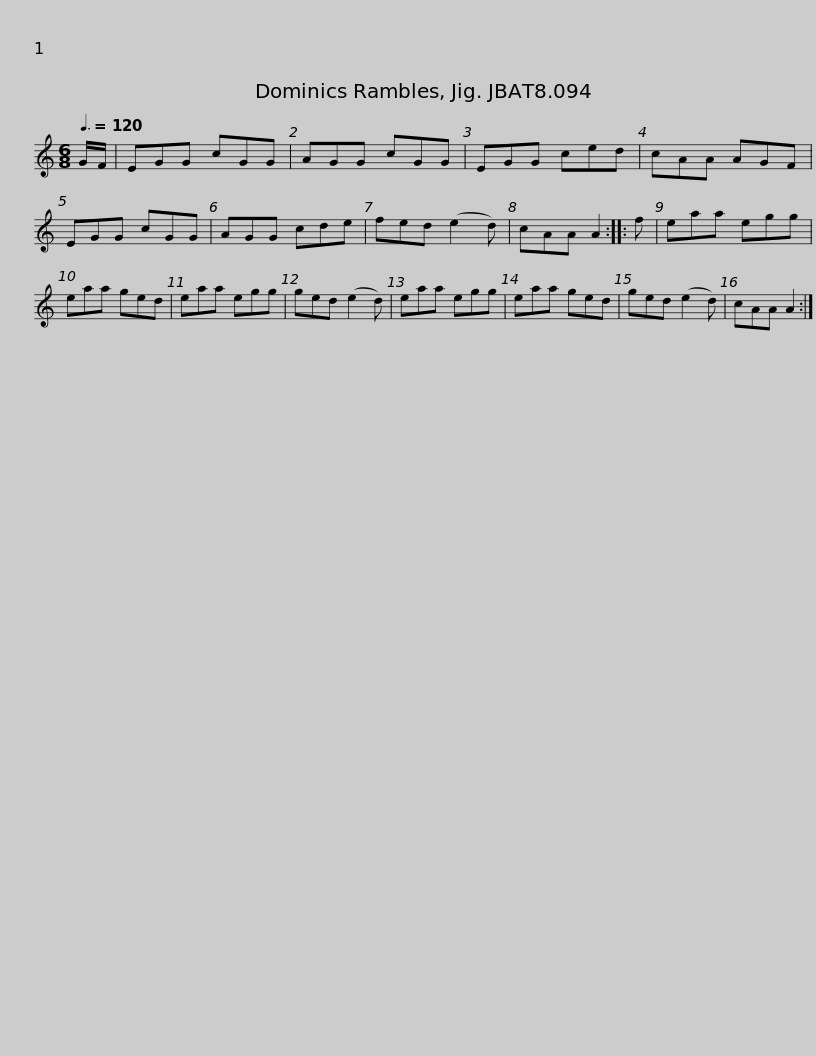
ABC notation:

X:1
L:1/8
Q:3/8=120
M:6/8
I:linebreak $
K:C
V:1 treble
V:1
 G/F/ | EGG cGG | AGG cGG | EGG ced | cAA AGF | %5
 EGG cGG | AGG cde | fed (e2 d) |$ cAA A2 :: f | %10
 eaa egg | eaa ged | eaa egg | ged (e2 d) | eaa egg | %15
 eaa ged |$ ged (e2 d) | cAA A2 :| %18
